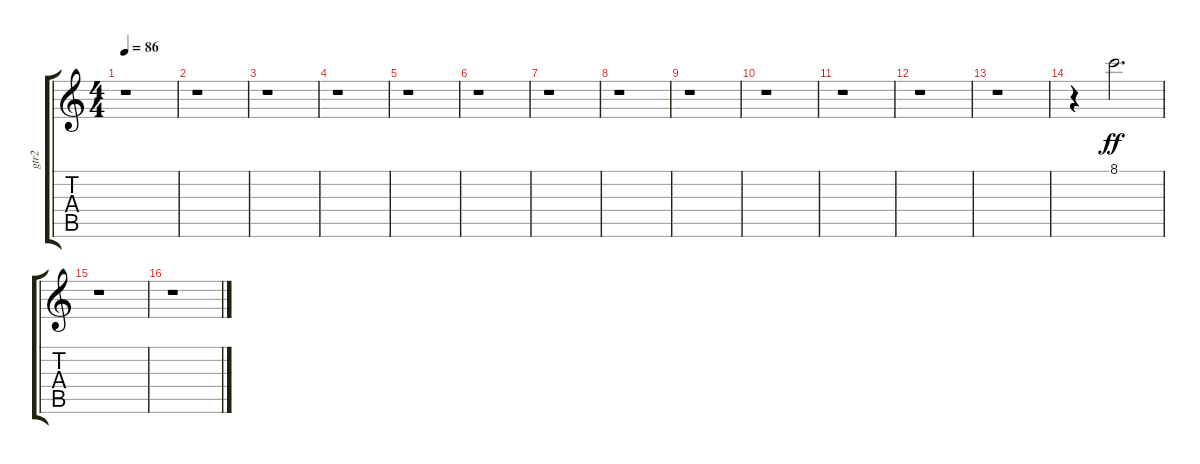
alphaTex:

\track ("gtr2" "gtr2") {instrument electricguitarjazz}
\staff {score tabs}
\tuning (E4 B3 G3 D3 A2 E2) {hide}
\ts (4 4)
\tempo 86
\clef g2
\ks c
r.1{dy ff} |
r.1 |
r.1 |
r.1 |
r.1 |
r.1 |
r.1 |
r.1 |
r.1 |
r.1 |
r.1 |
r.1 |
r.1 |
r.4 8.1.2{d} |
r.1 |
r.1
